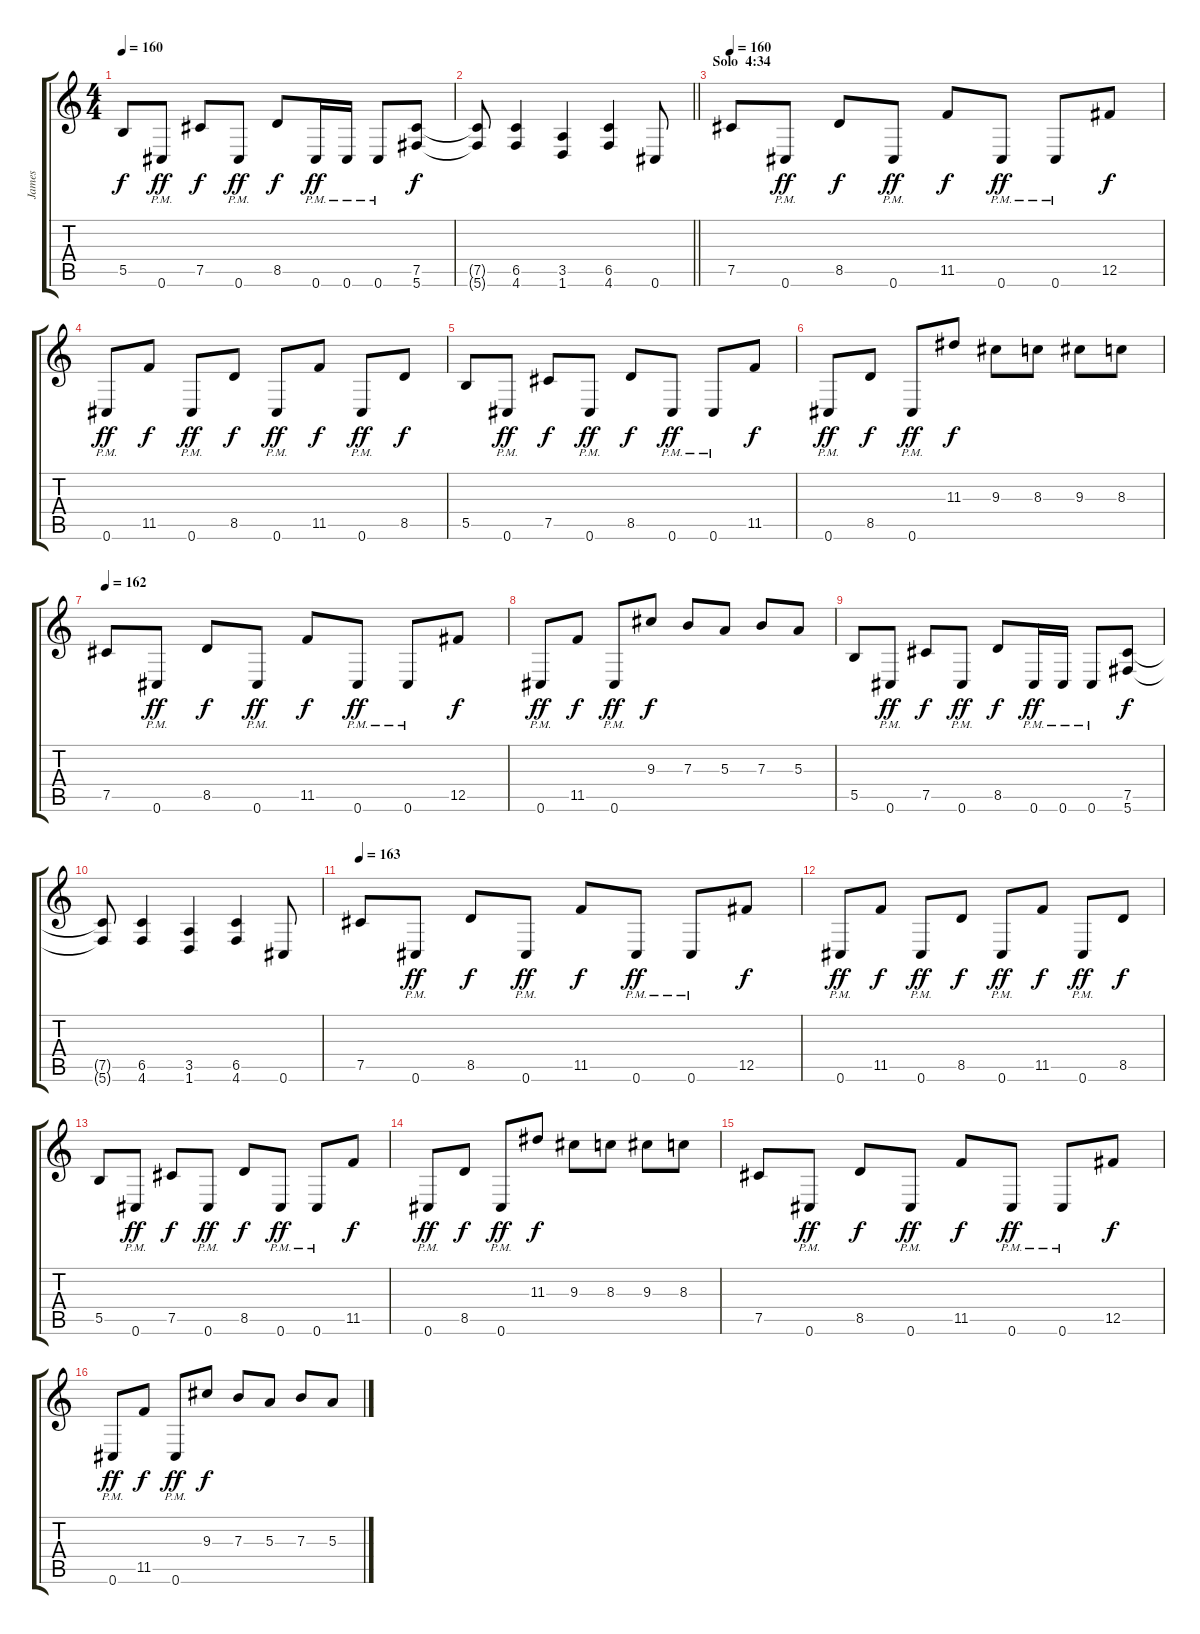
\track ("James" "James") {instrument distortionguitar}
\staff {score tabs}
\tuning (Db4 Ab3 E3 B2 Gb2 Db2) {hide}
\ts (4 4)
\tempo 160
\clef g2
\ks c
5.5.8{dy f} 0.6{pm}.8{dy ff} 7.5.8{dy f} 0.6{pm}.8{dy ff} 8.5.8{dy f} 0.6{pm}.16{dy ff} 0.6{pm}.16 0.6{pm}.8 (7.5 5.6).8{dy f} |
\barLineRight lightlight
(7.5{t} 5.6{t}).8 (6.5 4.6).4 (3.5 1.6).4 (6.5 4.6).4 0.6.8 |
\section ("" "Solo  4:34")
\tempo 160
7.5.8 0.6{pm}.8{dy ff} 8.5.8{dy f} 0.6{pm}.8{dy ff} 11.5.8{dy f} 0.6{pm}.8{dy ff} 0.6{pm}.8 12.5.8{dy f} |
0.6{pm}.8{dy ff} 11.5.8{dy f} 0.6{pm}.8{dy ff} 8.5.8{dy f} 0.6{pm}.8{dy ff} 11.5.8{dy f} 0.6{pm}.8{dy ff} 8.5.8{dy f} |
5.5.8 0.6{pm}.8{dy ff} 7.5.8{dy f} 0.6{pm}.8{dy ff} 8.5.8{dy f} 0.6{pm}.8{dy ff} 0.6{pm}.8 11.5.8{dy f} |
0.6{pm}.8{dy ff} 8.5.8{dy f} 0.6{pm}.8{dy ff} 11.3.8{dy f} 9.3.8 8.3.8 9.3.8 8.3.8 |
\tempo 162
7.5.8 0.6{pm}.8{dy ff} 8.5.8{dy f} 0.6{pm}.8{dy ff} 11.5.8{dy f} 0.6{pm}.8{dy ff} 0.6{pm}.8 12.5.8{dy f} |
0.6{pm}.8{dy ff} 11.5.8{dy f} 0.6{pm}.8{dy ff} 9.3.8{dy f} 7.3.8 5.3.8 7.3.8 5.3.8 |
5.5.8 0.6{pm}.8{dy ff} 7.5.8{dy f} 0.6{pm}.8{dy ff} 8.5.8{dy f} 0.6{pm}.16{dy ff} 0.6{pm}.16 0.6{pm}.8 (7.5 5.6).8{dy f} |
(7.5{t} 5.6{t}).8 (6.5 4.6).4 (3.5 1.6).4 (6.5 4.6).4 0.6.8 |
\tempo 163
7.5.8 0.6{pm}.8{dy ff} 8.5.8{dy f} 0.6{pm}.8{dy ff} 11.5.8{dy f} 0.6{pm}.8{dy ff} 0.6{pm}.8 12.5.8{dy f} |
0.6{pm}.8{dy ff} 11.5.8{dy f} 0.6{pm}.8{dy ff} 8.5.8{dy f} 0.6{pm}.8{dy ff} 11.5.8{dy f} 0.6{pm}.8{dy ff} 8.5.8{dy f} |
5.5.8 0.6{pm}.8{dy ff} 7.5.8{dy f} 0.6{pm}.8{dy ff} 8.5.8{dy f} 0.6{pm}.8{dy ff} 0.6{pm}.8 11.5.8{dy f} |
0.6{pm}.8{dy ff} 8.5.8{dy f} 0.6{pm}.8{dy ff} 11.3.8{dy f} 9.3.8 8.3.8 9.3.8 8.3.8 |
7.5.8 0.6{pm}.8{dy ff} 8.5.8{dy f} 0.6{pm}.8{dy ff} 11.5.8{dy f} 0.6{pm}.8{dy ff} 0.6{pm}.8 12.5.8{dy f} |
0.6{pm}.8{dy ff} 11.5.8{dy f} 0.6{pm}.8{dy ff} 9.3.8{dy f} 7.3.8 5.3.8 7.3.8 5.3.8
